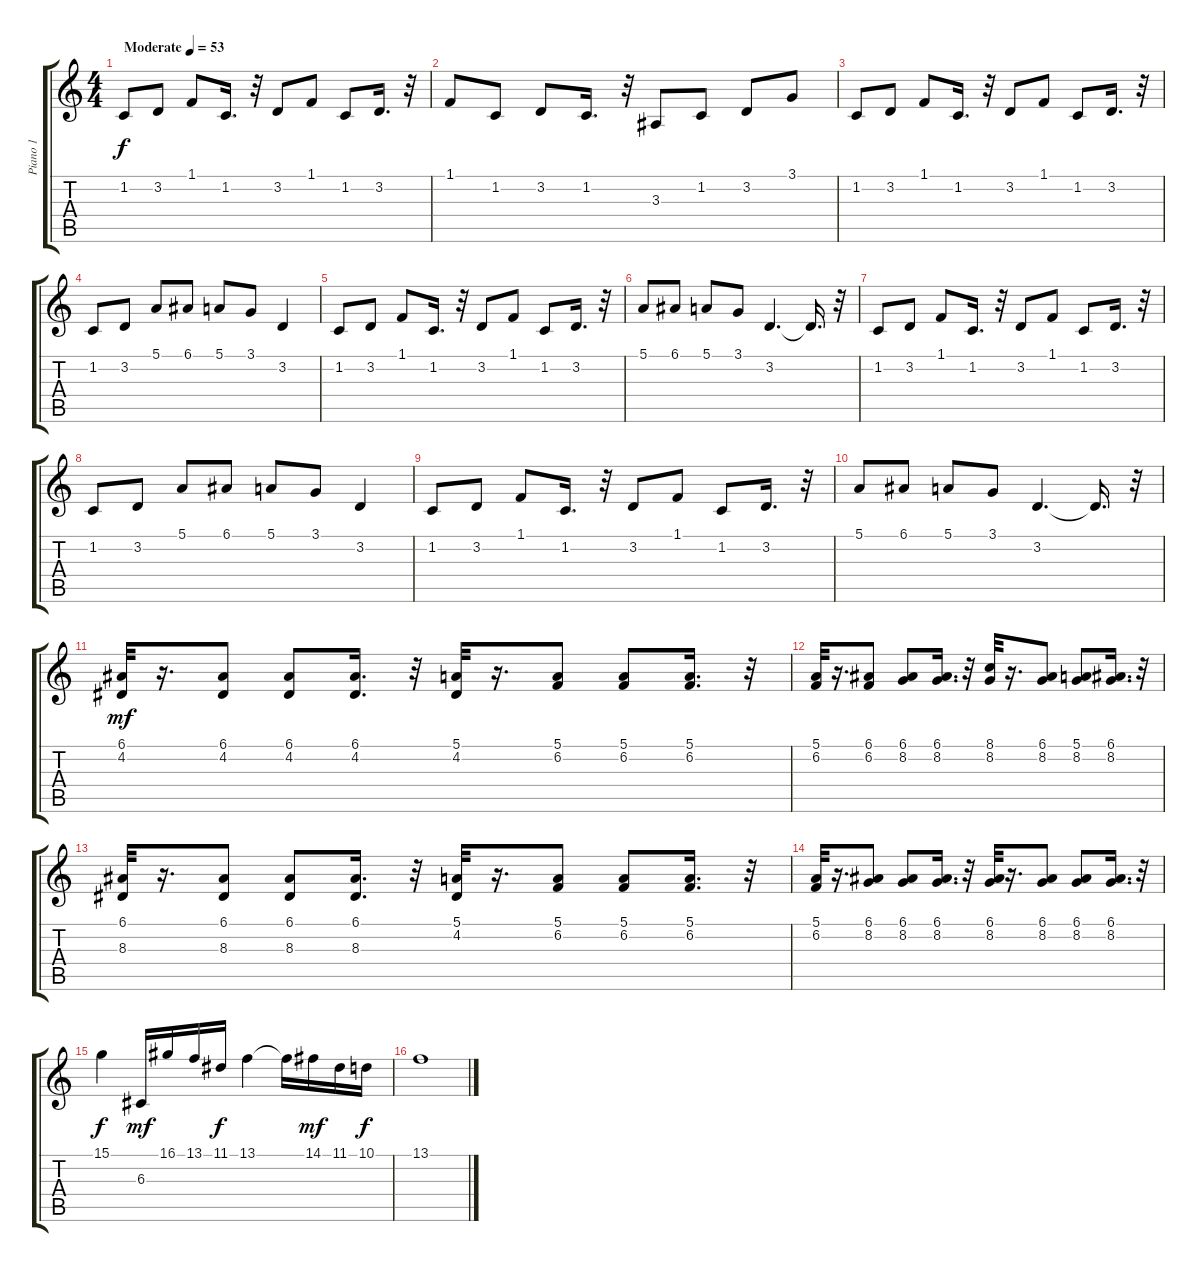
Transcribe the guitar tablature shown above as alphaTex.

\track ("Piano 1" "Piano 1") {instrument brightacousticpiano}
\staff {score tabs}
\tuning (E4 B3 G3 D3 A2 E2) {hide}
\ts (4 4)
\tempo (53 "Moderate")
\clef g2
\ks c
1.2.8{dy f instrument brightacousticpiano} 3.2.8 1.1.8 1.2.16{d} r.32 3.2.8 1.1.8 1.2.8 3.2.16{d} r.32 |
1.1.8 1.2.8 3.2.8 1.2.16{d} r.32 3.3.8 1.2.8 3.2.8 3.1.8 |
1.2.8 3.2.8 1.1.8 1.2.16{d} r.32 3.2.8 1.1.8 1.2.8 3.2.16{d} r.32 |
1.2.8 3.2.8 5.1.8 6.1.8 5.1.8 3.1.8 3.2.4 |
1.2.8 3.2.8 1.1.8 1.2.16{d} r.32 3.2.8 1.1.8 1.2.8 3.2.16{d} r.32 |
5.1.8 6.1.8 5.1.8 3.1.8 3.2.4{d} 3.2{t}.16{d} r.32 |
1.2.8 3.2.8 1.1.8 1.2.16{d} r.32 3.2.8 1.1.8 1.2.8 3.2.16{d} r.32 |
1.2.8 3.2.8 5.1.8 6.1.8 5.1.8 3.1.8 3.2.4 |
1.2.8 3.2.8 1.1.8 1.2.16{d} r.32 3.2.8 1.1.8 1.2.8 3.2.16{d} r.32 |
5.1.8 6.1.8 5.1.8 3.1.8 3.2.4{d} 3.2{t}.16{d} r.32 |
(6.1 4.2).32{dy mf} r.16{d} (6.1 4.2).8 (6.1 4.2).8 (6.1 4.2).16{d} r.32 (5.1 4.2).32 r.16{d} (5.1 6.2).8 (5.1 6.2).8 (5.1 6.2).16{d} r.32 |
(5.1 6.2).32 r.16{d} (6.1 6.2).8 (6.1 8.2).8 (6.1 8.2).16{d} r.32 (8.1 8.2).32 r.16{d} (6.1 8.2).8 (5.1 8.2).8 (6.1 8.2).16{d} r.32 |
(6.1 8.3).32 r.16{d} (6.1 8.3).8 (6.1 8.3).8 (6.1 8.3).16{d} r.32 (5.1 4.2).32 r.16{d} (5.1 6.2).8 (5.1 6.2).8 (5.1 6.2).16{d} r.32 |
(5.1 6.2).32 r.16{d} (6.1 8.2).8 (6.1 8.2).8 (6.1 8.2).16{d} r.32 (6.1 8.2).32 r.16{d} (6.1 8.2).8 (6.1 8.2).8 (6.1 8.2).16{d} r.32 |
15.1.4{dy f} 6.3.16{dy mf} 16.1.16 13.1.16 11.1.16{dy f} 13.1.4 13.1{t}.16 14.1.16{dy mf} 11.1.16 10.1.16{dy f} |
13.1.1
